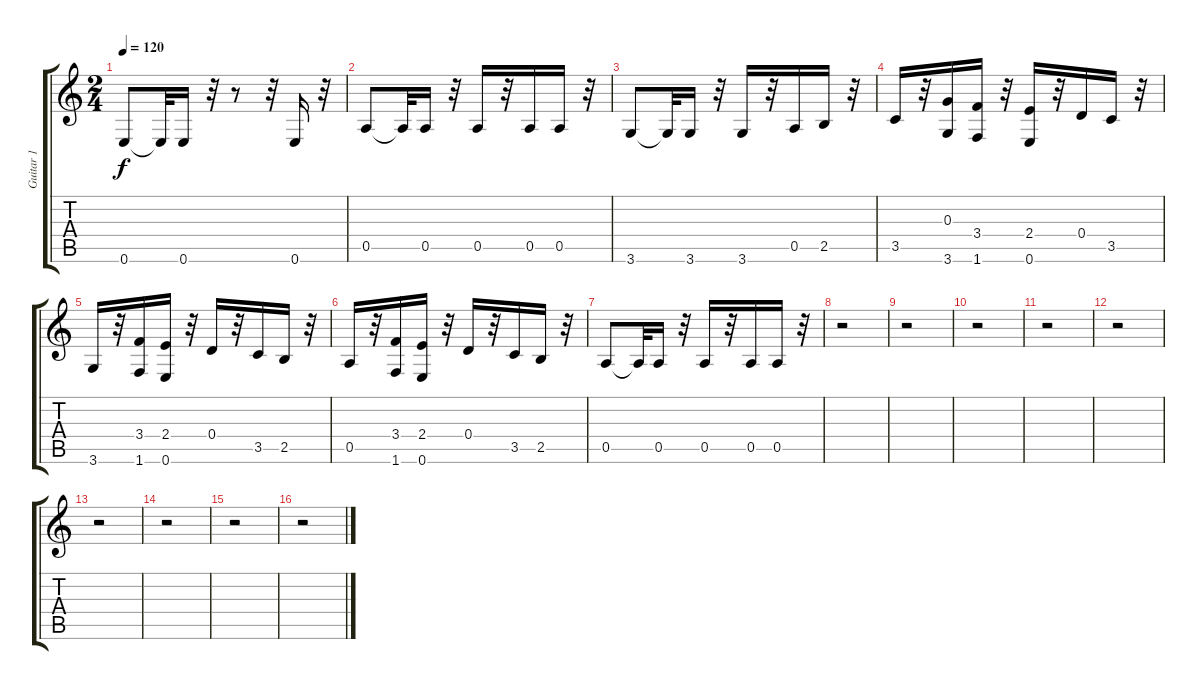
\track ("Guitar 1" "Guitar 1") {instrument acousticguitarnylon}
\staff {score tabs}
\tuning (E4 B3 G3 D3 A2 E2) {hide}
\ts (2 4)
\tempo 120
\clef g2
\ks c
0.6.8{dy f} 0.6{t}.32 0.6.16 r.32 r.8 r.32 0.6.16 r.32 |
0.5.8 0.5{t}.32 0.5.16 r.32 0.5.16 r.32 0.5.16 0.5.16 r.32 |
3.6.8 3.6{t}.32 3.6.16 r.32 3.6.16 r.32 0.5.16 2.5.16 r.32 |
3.5.16 r.32 (0.3 3.6).16 (3.4 1.6).16 r.32 (2.4 0.6).16 r.32 0.4.16 3.5.16 r.32 |
3.6.16 r.32 (3.4 1.6).16 (2.4 0.6).16 r.32 0.4.16 r.32 3.5.16 2.5.16 r.32 |
0.5.16 r.32 (3.4 1.6).16 (2.4 0.6).16 r.32 0.4.16 r.32 3.5.16 2.5.16 r.32 |
0.5.8 0.5{t}.32 0.5.16 r.32 0.5.16 r.32 0.5.16 0.5.16 r.32 |
r.2 |
r.2 |
r.2 |
r.2 |
r.2 |
r.2 |
r.2 |
r.2 |
r.2
